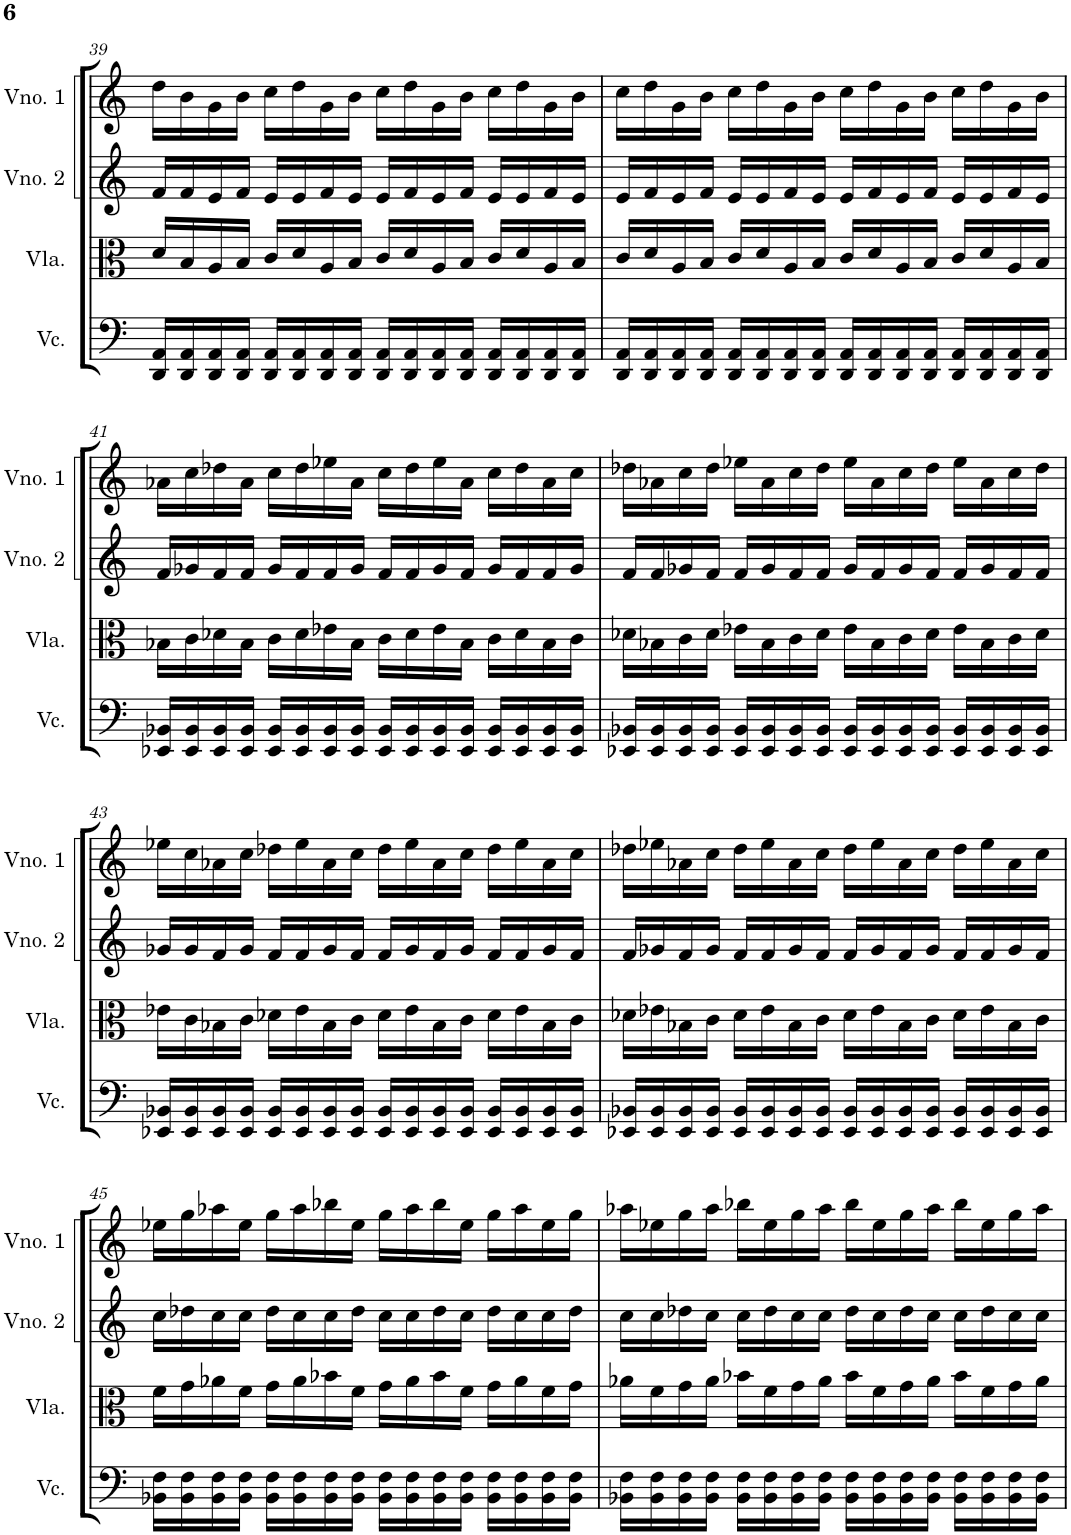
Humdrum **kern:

**kern	**kern	**kern	**kern
*part4	*part3	*part2	*part1
*staff4	*staff3	*staff2	*staff1
*I"Violoncelo	*I"Viola	*I"Violino 2	*I"Violino 1
*I'Vc.	*I'Vla.	*I'Vno. 2	*I'Vno. 1
!!LO:PB:g=z
*clefF4	*clefC3	*clefG2	*clefG2
*k[]	*k[]	*k[]	*k[]
*M4/4	*M4/4	*M4/4	*M4/4
=39	=39	=39	=39
16DD/ 16AA/LL	16d/LL	16f/LL	16dd\LL
16DD/ 16AA/	16B/	16f/	16b\
16DD/ 16AA/	16A/	16e/	16g\
16DD/ 16AA/JJ	16B/JJ	16f/JJ	16b\JJ
16DD/ 16AA/LL	16c/LL	16e/LL	16cc\LL
16DD/ 16AA/	16d/	16e/	16dd\
16DD/ 16AA/	16A/	16f/	16g\
16DD/ 16AA/JJ	16B/JJ	16e/JJ	16b\JJ
16DD/ 16AA/LL	16c/LL	16e/LL	16cc\LL
16DD/ 16AA/	16d/	16f/	16dd\
16DD/ 16AA/	16A/	16e/	16g\
16DD/ 16AA/JJ	16B/JJ	16f/JJ	16b\JJ
16DD/ 16AA/LL	16c/LL	16e/LL	16cc\LL
16DD/ 16AA/	16d/	16e/	16dd\
16DD/ 16AA/	16A/	16f/	16g\
16DD/ 16AA/JJ	16B/JJ	16e/JJ	16b\JJ
=40	=40	=40	=40
16DD/ 16AA/LL	16c/LL	16e/LL	16cc\LL
16DD/ 16AA/	16d/	16f/	16dd\
16DD/ 16AA/	16A/	16e/	16g\
16DD/ 16AA/JJ	16B/JJ	16f/JJ	16b\JJ
16DD/ 16AA/LL	16c/LL	16e/LL	16cc\LL
16DD/ 16AA/	16d/	16e/	16dd\
16DD/ 16AA/	16A/	16f/	16g\
16DD/ 16AA/JJ	16B/JJ	16e/JJ	16b\JJ
16DD/ 16AA/LL	16c/LL	16e/LL	16cc\LL
16DD/ 16AA/	16d/	16f/	16dd\
16DD/ 16AA/	16A/	16e/	16g\
16DD/ 16AA/JJ	16B/JJ	16f/JJ	16b\JJ
16DD/ 16AA/LL	16c/LL	16e/LL	16cc\LL
16DD/ 16AA/	16d/	16e/	16dd\
16DD/ 16AA/	16A/	16f/	16g\
16DD/ 16AA/JJ	16B/JJ	16e/JJ	16b\JJ
!!LO:LB:g=z
=41	=41	=41	=41
16EE-X/ 16BB-X/LL	16B-X\LL	16f/LL	16a-X\LL
16EE-/ 16BB-/	16c\	16g-X/	16cc\
16EE-/ 16BB-/	16d-X\	16f/	16dd-X\
16EE-/ 16BB-/JJ	16B-\JJ	16f/JJ	16a-\JJ
16EE-/ 16BB-/LL	16c\LL	16g-/LL	16cc\LL
16EE-/ 16BB-/	16d-\	16f/	16dd-\
16EE-/ 16BB-/	16e-X\	16f/	16ee-X\
16EE-/ 16BB-/JJ	16B-\JJ	16g-/JJ	16a-\JJ
16EE-/ 16BB-/LL	16c\LL	16f/LL	16cc\LL
16EE-/ 16BB-/	16d-\	16f/	16dd-\
16EE-/ 16BB-/	16e-\	16g-/	16ee-\
16EE-/ 16BB-/JJ	16B-\JJ	16f/JJ	16a-\JJ
16EE-/ 16BB-/LL	16c\LL	16g-/LL	16cc\LL
16EE-/ 16BB-/	16d-\	16f/	16dd-\
16EE-/ 16BB-/	16B-\	16f/	16a-\
16EE-/ 16BB-/JJ	16c\JJ	16g-/JJ	16cc\JJ
=42	=42	=42	=42
16EE-X/ 16BB-X/LL	16d-X\LL	16f/LL	16dd-X\LL
16EE-/ 16BB-/	16B-X\	16f/	16a-X\
16EE-/ 16BB-/	16c\	16g-X/	16cc\
16EE-/ 16BB-/JJ	16d-\JJ	16f/JJ	16dd-\JJ
16EE-/ 16BB-/LL	16e-X\LL	16f/LL	16ee-X\LL
16EE-/ 16BB-/	16B-\	16g-/	16a-\
16EE-/ 16BB-/	16c\	16f/	16cc\
16EE-/ 16BB-/JJ	16d-\JJ	16f/JJ	16dd-\JJ
16EE-/ 16BB-/LL	16e-\LL	16g-/LL	16ee-\LL
16EE-/ 16BB-/	16B-\	16f/	16a-\
16EE-/ 16BB-/	16c\	16g-/	16cc\
16EE-/ 16BB-/JJ	16d-\JJ	16f/JJ	16dd-\JJ
16EE-/ 16BB-/LL	16e-\LL	16f/LL	16ee-\LL
16EE-/ 16BB-/	16B-\	16g-/	16a-\
16EE-/ 16BB-/	16c\	16f/	16cc\
16EE-/ 16BB-/JJ	16d-\JJ	16f/JJ	16dd-\JJ
!!LO:LB:g=z
=43	=43	=43	=43
16EE-X/ 16BB-X/LL	16e-X\LL	16g-X/LL	16ee-X\LL
16EE-/ 16BB-/	16c\	16g-/	16cc\
16EE-/ 16BB-/	16B-X\	16f/	16a-X\
16EE-/ 16BB-/JJ	16c\JJ	16g-/JJ	16cc\JJ
16EE-/ 16BB-/LL	16d-X\LL	16f/LL	16dd-X\LL
16EE-/ 16BB-/	16e-\	16f/	16ee-\
16EE-/ 16BB-/	16B-\	16g-/	16a-\
16EE-/ 16BB-/JJ	16c\JJ	16f/JJ	16cc\JJ
16EE-/ 16BB-/LL	16d-\LL	16f/LL	16dd-\LL
16EE-/ 16BB-/	16e-\	16g-/	16ee-\
16EE-/ 16BB-/	16B-\	16f/	16a-\
16EE-/ 16BB-/JJ	16c\JJ	16g-/JJ	16cc\JJ
16EE-/ 16BB-/LL	16d-\LL	16f/LL	16dd-\LL
16EE-/ 16BB-/	16e-\	16f/	16ee-\
16EE-/ 16BB-/	16B-\	16g-/	16a-\
16EE-/ 16BB-/JJ	16c\JJ	16f/JJ	16cc\JJ
=44	=44	=44	=44
16EE-X/ 16BB-X/LL	16d-X\LL	16f/LL	16dd-X\LL
16EE-/ 16BB-/	16e-X\	16g-X/	16ee-X\
16EE-/ 16BB-/	16B-X\	16f/	16a-X\
16EE-/ 16BB-/JJ	16c\JJ	16g-/JJ	16cc\JJ
16EE-/ 16BB-/LL	16d-\LL	16f/LL	16dd-\LL
16EE-/ 16BB-/	16e-\	16f/	16ee-\
16EE-/ 16BB-/	16B-\	16g-/	16a-\
16EE-/ 16BB-/JJ	16c\JJ	16f/JJ	16cc\JJ
16EE-/ 16BB-/LL	16d-\LL	16f/LL	16dd-\LL
16EE-/ 16BB-/	16e-\	16g-/	16ee-\
16EE-/ 16BB-/	16B-\	16f/	16a-\
16EE-/ 16BB-/JJ	16c\JJ	16g-/JJ	16cc\JJ
16EE-/ 16BB-/LL	16d-\LL	16f/LL	16dd-\LL
16EE-/ 16BB-/	16e-\	16f/	16ee-\
16EE-/ 16BB-/	16B-\	16g-/	16a-\
16EE-/ 16BB-/JJ	16c\JJ	16f/JJ	16cc\JJ
!!LO:LB:g=z
=45	=45	=45	=45
16BB-X\ 16F\LL	16f\LL	16cc\LL	16ee-X\LL
16BB-\ 16F\	16g\	16dd-X\	16gg\
16BB-\ 16F\	16a-X\	16cc\	16aa-X\
16BB-\ 16F\JJ	16f\JJ	16cc\JJ	16ee-\JJ
16BB-\ 16F\LL	16g\LL	16dd-\LL	16gg\LL
16BB-\ 16F\	16a-\	16cc\	16aa-\
16BB-\ 16F\	16b-X\	16cc\	16bb-X\
16BB-\ 16F\JJ	16f\JJ	16dd-\JJ	16ee-\JJ
16BB-\ 16F\LL	16g\LL	16cc\LL	16gg\LL
16BB-\ 16F\	16a-\	16cc\	16aa-\
16BB-\ 16F\	16b-\	16dd-\	16bb-\
16BB-\ 16F\JJ	16f\JJ	16cc\JJ	16ee-\JJ
16BB-\ 16F\LL	16g\LL	16dd-\LL	16gg\LL
16BB-\ 16F\	16a-\	16cc\	16aa-\
16BB-\ 16F\	16f\	16cc\	16ee-\
16BB-\ 16F\JJ	16g\JJ	16dd-\JJ	16gg\JJ
=46	=46	=46	=46
16BB-X\ 16F\LL	16a-X\LL	16cc\LL	16aa-X\LL
16BB-\ 16F\	16f\	16cc\	16ee-X\
16BB-\ 16F\	16g\	16dd-X\	16gg\
16BB-\ 16F\JJ	16a-\JJ	16cc\JJ	16aa-\JJ
16BB-\ 16F\LL	16b-X\LL	16cc\LL	16bb-X\LL
16BB-\ 16F\	16f\	16dd-\	16ee-\
16BB-\ 16F\	16g\	16cc\	16gg\
16BB-\ 16F\JJ	16a-\JJ	16cc\JJ	16aa-\JJ
16BB-\ 16F\LL	16b-\LL	16dd-\LL	16bb-\LL
16BB-\ 16F\	16f\	16cc\	16ee-\
16BB-\ 16F\	16g\	16dd-\	16gg\
16BB-\ 16F\JJ	16a-\JJ	16cc\JJ	16aa-\JJ
16BB-\ 16F\LL	16b-\LL	16cc\LL	16bb-\LL
16BB-\ 16F\	16f\	16dd-\	16ee-\
16BB-\ 16F\	16g\	16cc\	16gg\
16BB-\ 16F\JJ	16a-\JJ	16cc\JJ	16aa-\JJ
=	=	=	=
*-	*-	*-	*-
